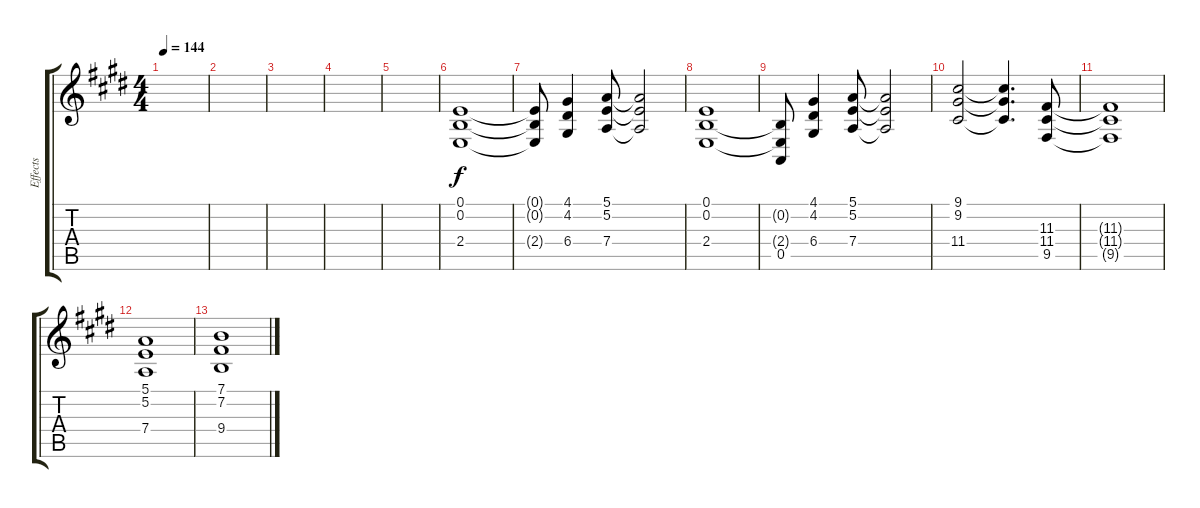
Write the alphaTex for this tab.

\track ("Effects" "Effects") {instrument lead2sawtooth}
\staff {score tabs}
\tuning (E4 B3 G3 D3 A2 E2) {hide}
\ts (4 4)
\tempo 144
\clef g2
\ks e
|
|
|
|
|
(0.1 0.2 2.4).1 |
(0.1{t} 0.2{t} 2.4{t}).8 (4.1 4.2 6.4).4 (5.1 5.2 7.4).8 (5.1{t} 5.2{t} 7.4{t}).2 |
(0.1 0.2 2.4).1 |
(0.2{t} 2.4{t} 0.5).8 (4.1 4.2 6.4).4 (5.1 5.2 7.4).8 (5.1{t} 5.2{t} 7.4{t}).2 |
(9.1 9.2 11.4).2 (9.1{t} 9.2{t} 11.4{t}).4{d} (11.3 11.4 9.5).8 |
(11.3{t} 11.4{t} 9.5{t}).1 |
(5.1 5.2 7.4).1 |
(7.1 7.2 9.4).1
